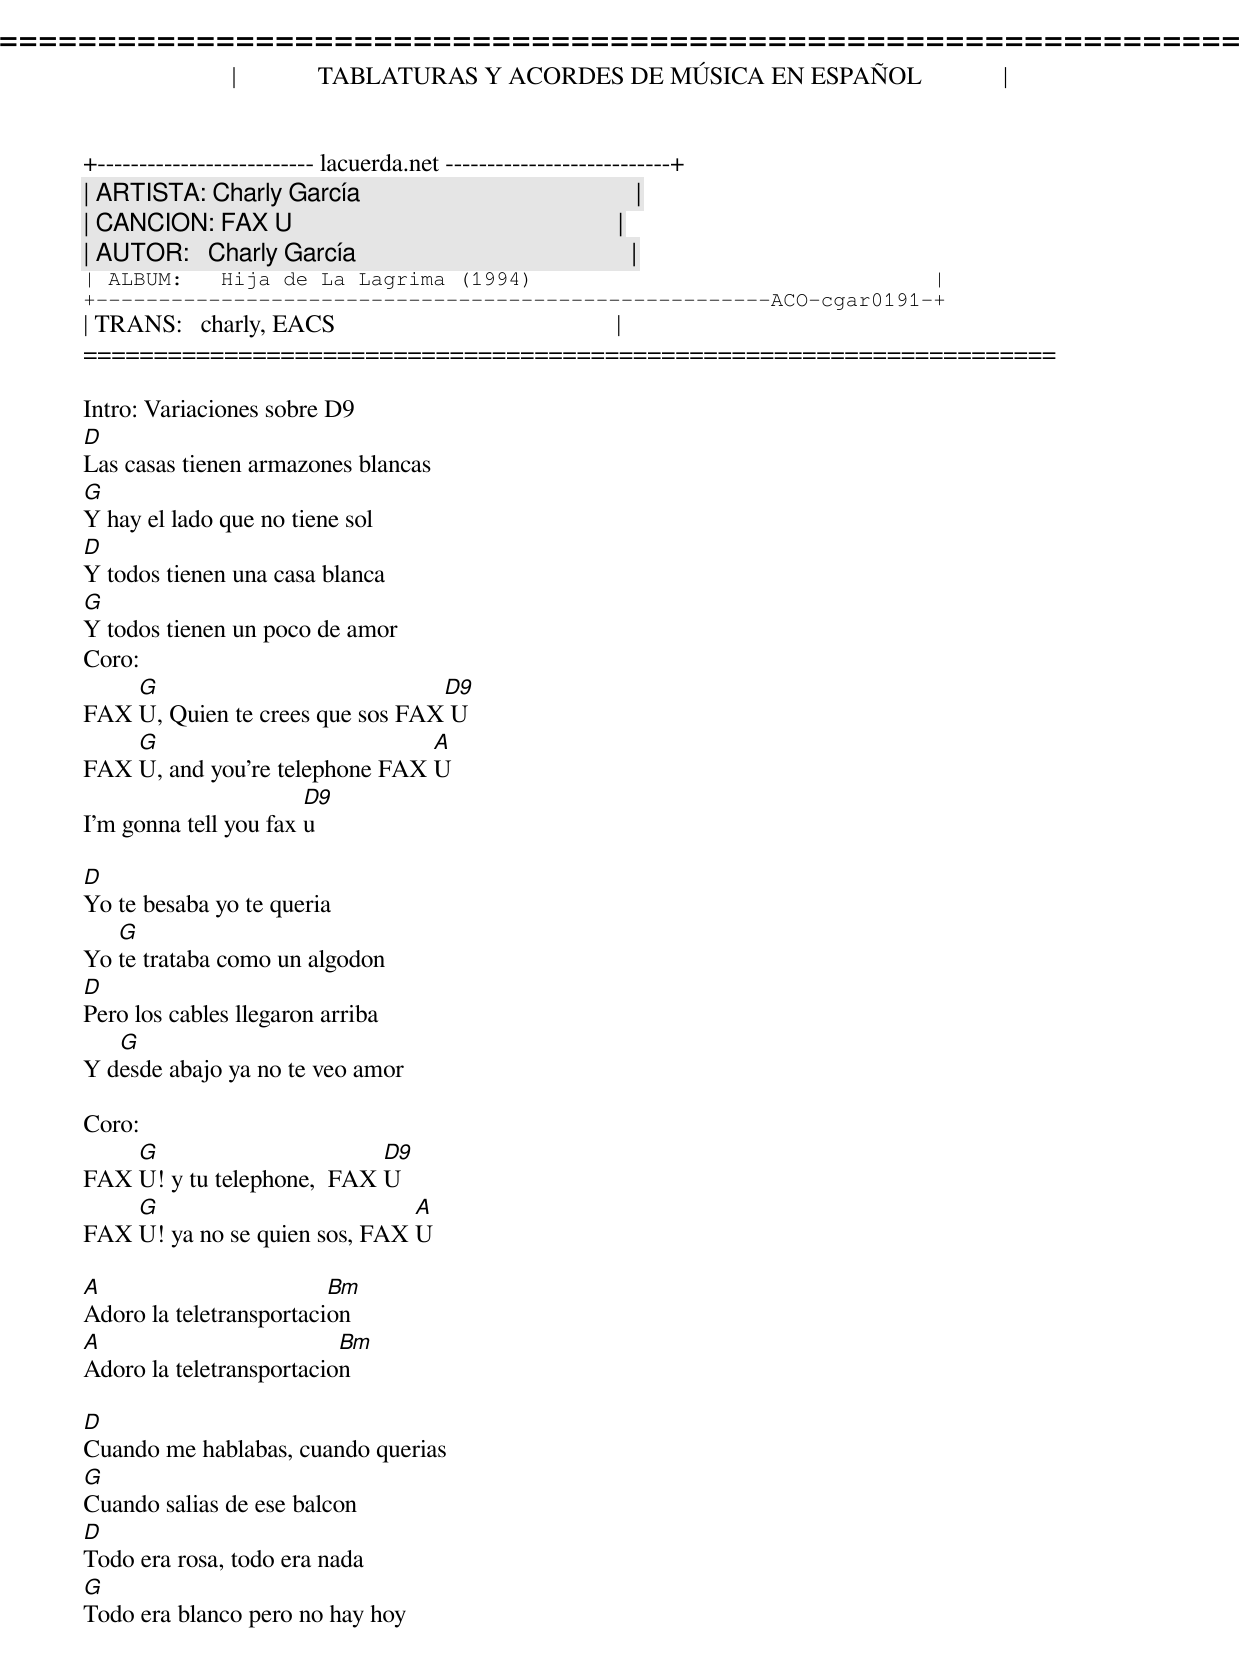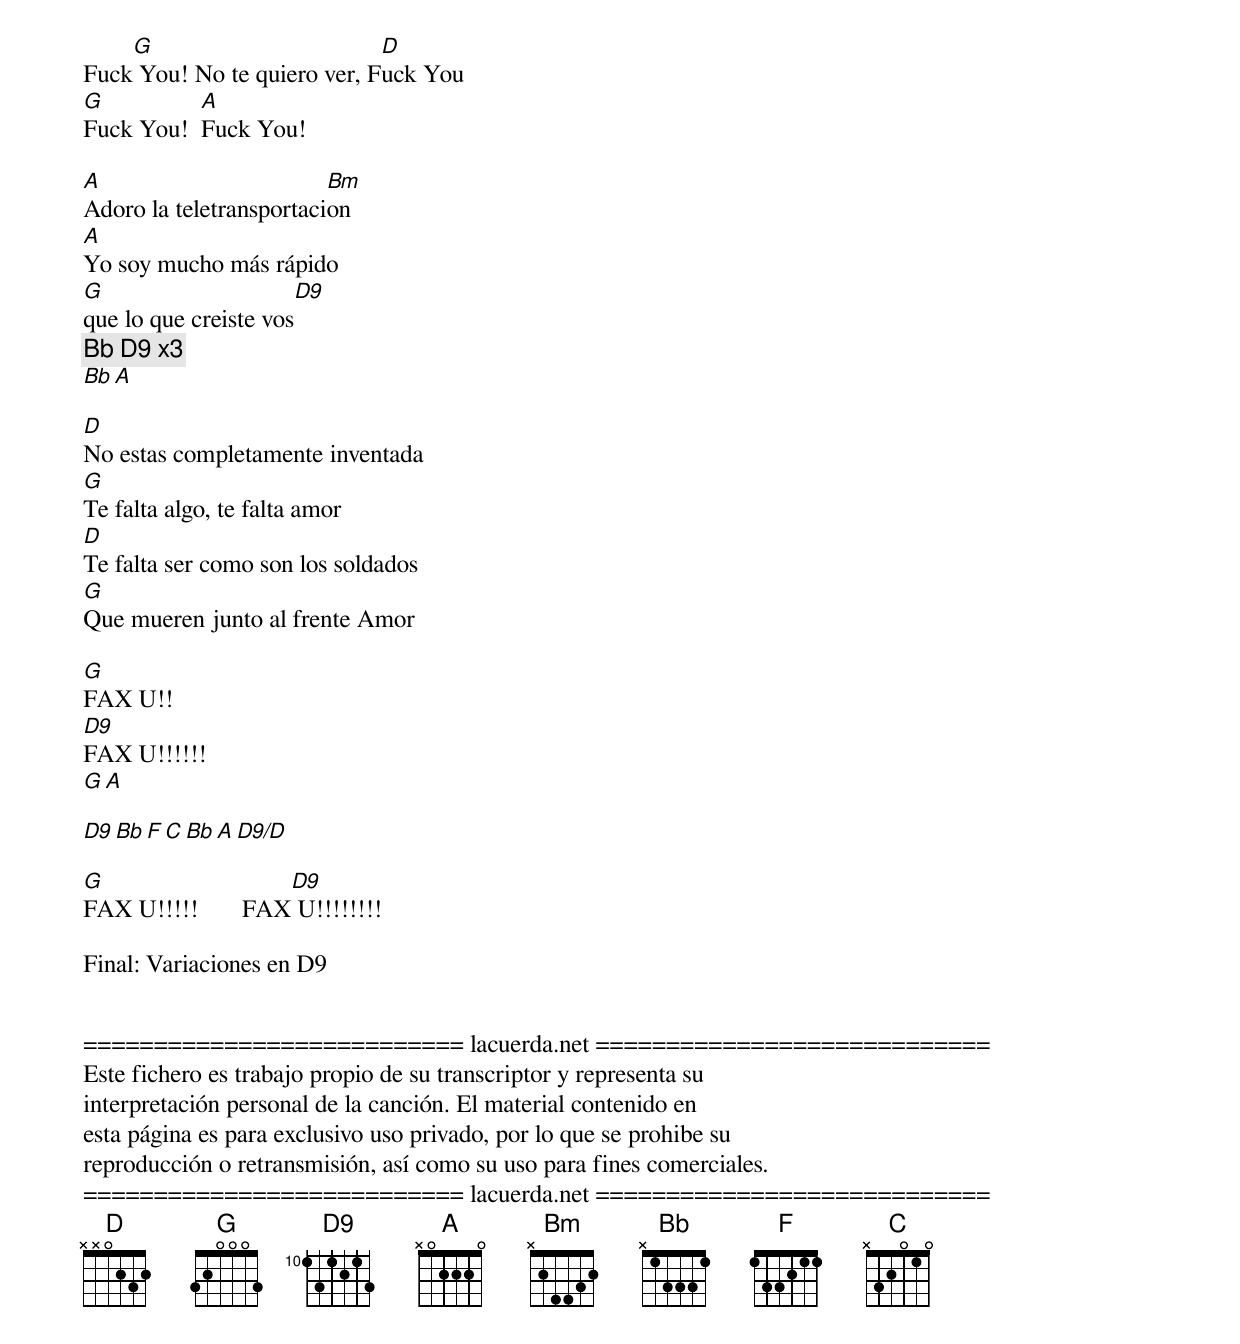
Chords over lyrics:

=====================================================================
|             TABLATURAS Y ACORDES DE MÚSICA EN ESPAÑOL             |
+-------------------------- lacuerda.net ---------------------------+
| ARTISTA: Charly García                                            |
| CANCION: FAX U                                                    |
| AUTOR:   Charly García                                            |
| ALBUM:   Hija de La Lagrima (1994)                                |
+------------------------------------------------------ACO-cgar0191-+
| TRANS:   charly, EACS                                             |
=====================================================================

Intro: Variaciones sobre D9
D
Las casas tienen armazones blancas
G
Y hay el lado que no tiene sol
D
Y todos tienen una casa blanca
G
Y todos tienen un poco de amor
Coro:
    G                            D9
FAX U, Quien te crees que sos FAX U
    G                           A
FAX U, and you're telephone FAX U
                       D9
I'm gonna tell you fax u

D
Yo te besaba yo te queria
   G
Yo te trataba como un algodon
D
Pero los cables llegaron arriba
   G
Y desde abajo ya no te veo amor

Coro:
    G                       D9
FAX U! y tu telephone,  FAX U
    G                          A
FAX U! ya no se quien sos, FAX U

A                        Bm
Adoro la teletransportacion
A                         Bm
Adoro la teletransportacion

D
Cuando me hablabas, cuando querias
G
Cuando salias de ese balcon
D
Todo era rosa, todo era nada
G
Todo era blanco pero no hay hoy

    G                        D
Fuck You! No te quiero ver, Fuck You
G          A
Fuck You!  Fuck You!

A                        Bm
Adoro la teletransportacion
A
Yo soy mucho más rápido
G                       D9
que lo que creiste vos
[Bb D9] x3
Bb A

D
No estas completamente inventada
G
Te falta algo, te falta amor
D
Te falta ser como son los soldados
G
Que mueren junto al frente Amor

G
FAX U!!
D9
FAX U!!!!!!
G    A

D9 Bb F C Bb A D9/D

G                   D9
FAX U!!!!!       FAX U!!!!!!!!

Final: Variaciones en D9


=========================== lacuerda.net ============================
Este fichero es trabajo propio de su transcriptor y representa su
interpretación personal de la canción. El material contenido en
esta página es para exclusivo uso privado, por lo que se prohibe su
reproducción o retransmisión, así como su uso para fines comerciales.
=========================== lacuerda.net ============================
